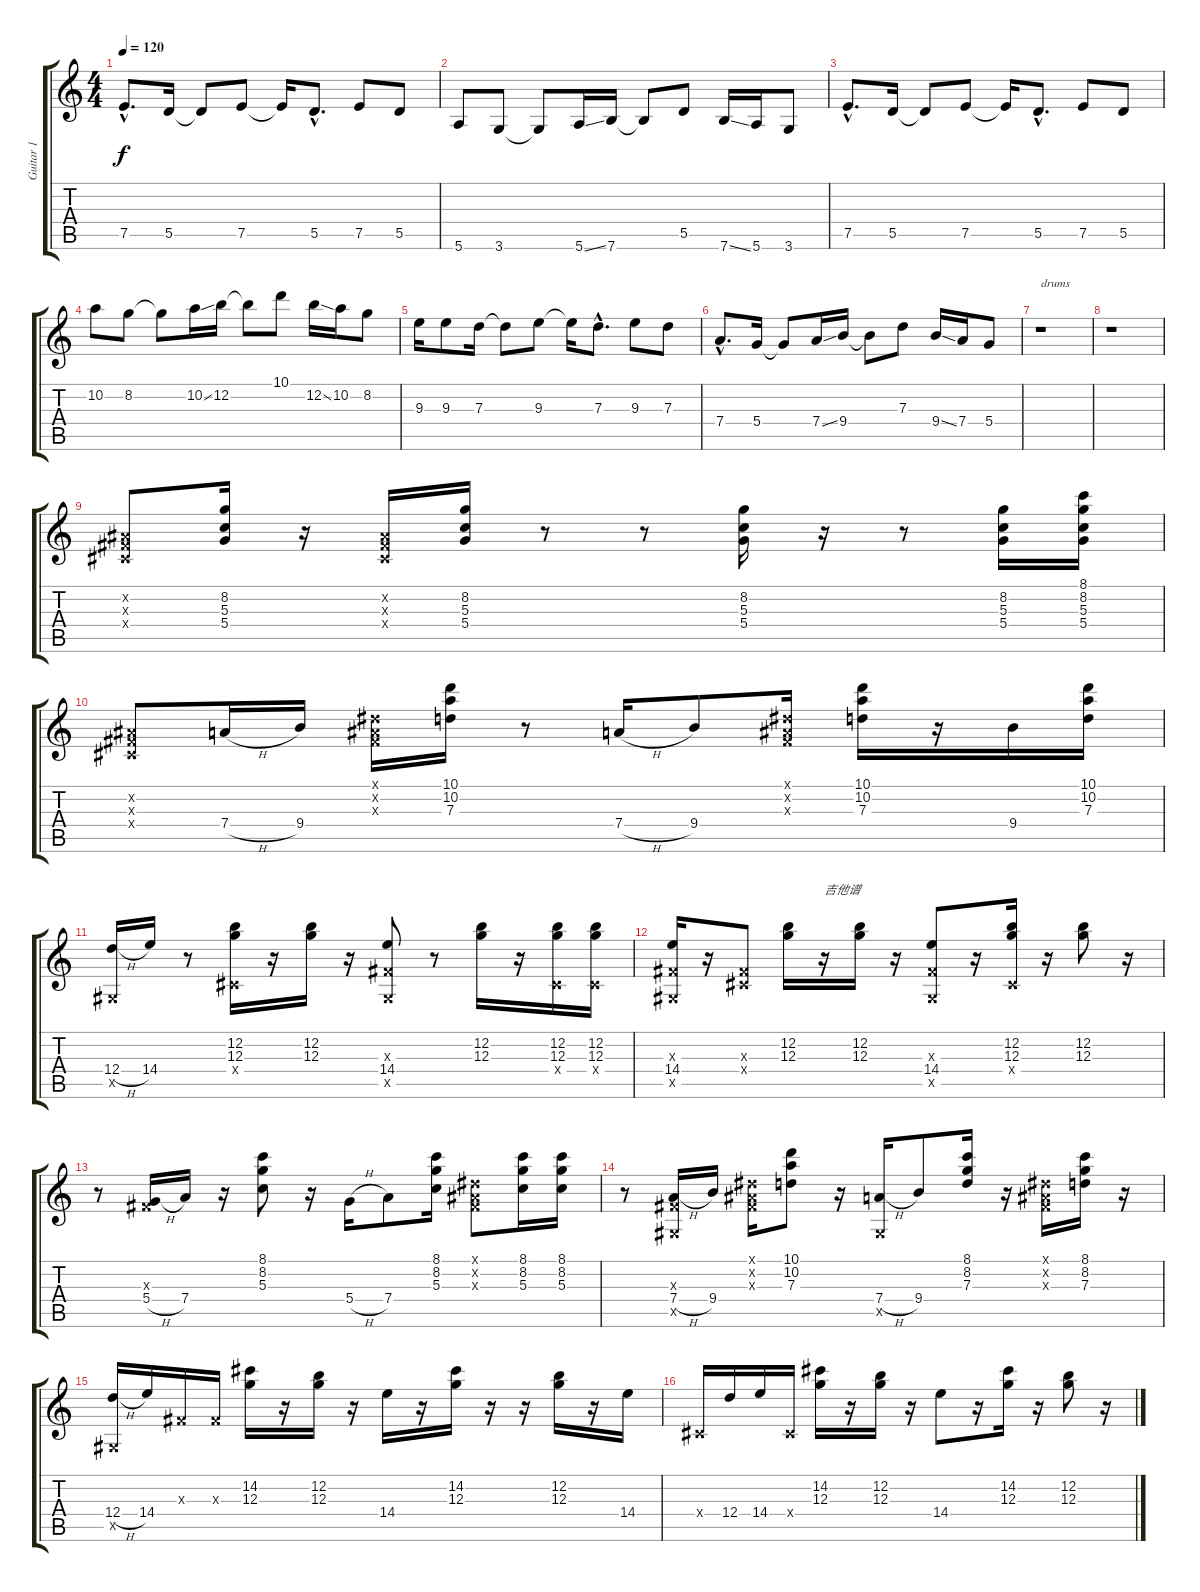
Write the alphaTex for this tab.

\track ("Guitar 1" "Guitar 1") {instrument overdrivenguitar}
\staff {score tabs}
\tuning (E4 B3 G3 D3 A2 E2) {hide}
\ts (4 4)
\tempo 120
\clef g2
\ks c
7.5{hac}.8{d dy f} 5.5.16 5.5{t}.8 7.5.8 7.5{t}.16 5.5{hac}.8{d} 7.5.8 5.5.8 |
5.6.8 3.6.8 3.6{t}.8 5.6{ss}.16 7.6.16 7.6{t}.8 5.5.8 7.6{ss}.16 5.6.16 3.6.8 |
7.5{hac}.8{d} 5.5.16 5.5{t}.8 7.5.8 7.5{t}.16 5.5{hac}.8{d} 7.5.8 5.5.8 |
10.2.8 8.2.8 8.2{t}.8 10.2{ss}.16 12.2.16 12.2{t}.8 10.1.8 12.2{ss}.16 10.2.16 8.2.8 |
9.3.16 9.3.8 7.3.16 7.3{t}.8 9.3.8 9.3{t}.16 7.3{hac}.8{d} 9.3.8 7.3.8 |
7.4{hac}.8{d} 5.4.16 5.4{t}.8 7.4{ss}.16 9.4.16 9.4{t}.8 7.3.8 9.4{ss}.16 7.4.16 5.4.8 |
r.1{txt "drums"} |
r.1 |
(-1.2{x} -1.3{x} -1.4{x}).8 (8.2 5.3 5.4).16 r.16 (-1.2{x} -1.3{x} -1.4{x}).16 (8.2 5.3 5.4).16 r.8 r.8 (8.2 5.3 5.4).16 r.16 r.8 (8.2 5.3 5.4).16 (8.1 8.2 5.3 5.4).16 |
(-1.2{x} -1.3{x} -1.4{x}).8 7.4{h}.16 9.4.16 (-1.1{x} -1.2{x} -1.3{x}).16 (10.1 10.2 7.3).16 r.8 7.4{h}.16 9.4.8 (-1.1{x} -1.2{x} -1.3{x}).16 (10.1 10.2 7.3).16 r.16 9.4.16 (10.1 10.2 7.3).16 |
(12.4{h} -1.5{x}).16 14.4.16 r.8 (12.2 12.3 -1.4{x}).16 r.16 (12.2 12.3).16 r.16 (-1.3{x} 14.4 -1.5{x}).8 r.8 (12.2 12.3).16 r.16 (12.2 12.3 -1.4{x}).16 (12.2 12.3 -1.4{x}).16 |
(-1.3{x} 14.4 -1.5{x}).16 r.16 (-1.3{x} -1.4{x}).8 (12.2 12.3).16 r.16{txt "吉他谱"} (12.2 12.3).16 r.16 (-1.3{x} 14.4 -1.5{x}).8 r.16 (12.2 12.3 -1.4{x}).16 r.16 (12.2 12.3).8 r.16 |
r.8 (-1.3{x} 5.4{h}).16 7.4.16 r.16 (8.1 8.2 5.3).8 r.16 5.4{h}.16 7.4.8 (8.1 8.2 5.3).16 (-1.1{x} -1.2{x} -1.3{x}).8 (8.1 8.2 5.3).16 (8.1 8.2 5.3).16 |
r.8 (-1.3{x} 7.4{h} -1.5{x}).16 9.4.16 (-1.1{x} -1.2{x} -1.3{x}).16 (10.1 10.2 7.3).8 r.16 (7.4{h} -1.5{x}).16 9.4.8 (8.1 8.2 7.3).16 r.16 (-1.1{x} -1.2{x} -1.3{x}).16 (8.1 8.2 7.3).16 r.16 |
(12.4{h} -1.5{x}).16 14.4.16 -1.3{x}.16 -1.3{x}.16 (14.2 12.3).16 r.16 (12.2 12.3).16 r.16 14.4.16 r.16 (14.2 12.3).16 r.16 r.16 (12.2 12.3).16 r.16 14.4.16 |
-1.4{x}.16 12.4.16 14.4.16 -1.4{x}.16 (14.2 12.3).16 r.16 (12.2 12.3).16 r.16 14.4.8 r.16 (14.2 12.3).16 r.16 (12.2 12.3).8 r.16
